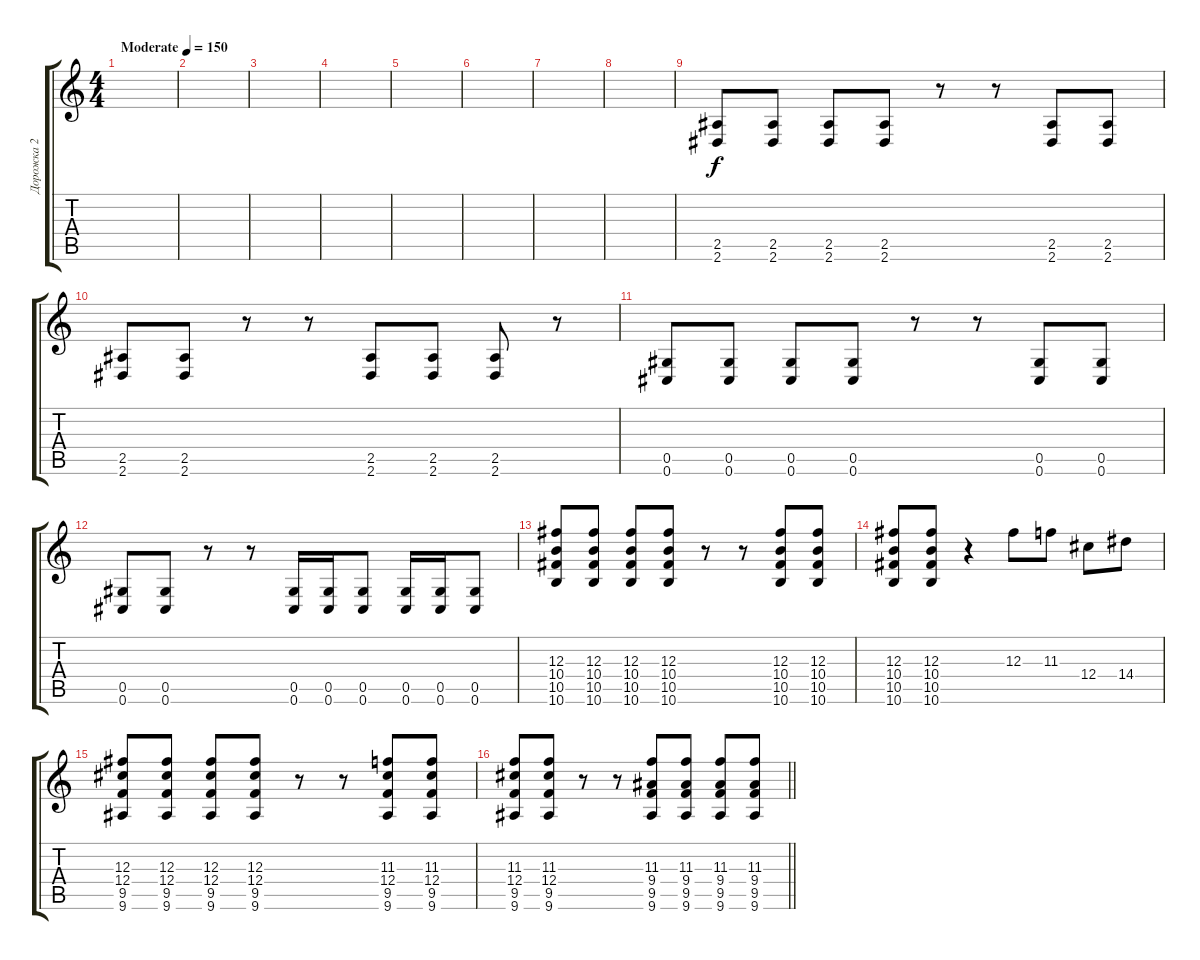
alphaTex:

\track ("Дорожка 2" "Дорожка 2") {instrument overdrivenguitar}
\staff {score tabs}
\tuning (Eb4 Bb3 Gb3 Db3 Ab2 Db2) {hide}
\ts (4 4)
\tempo (150 "Moderate")
\clef g2
\ks c
|
|
|
|
|
|
|
|
(2.5 2.6).8{instrument overdrivenguitar} (2.5 2.6).8 (2.5 2.6).8 (2.5 2.6).8 r.8 r.8 (2.5 2.6).8 (2.5 2.6).8 |
(2.5 2.6).8 (2.5 2.6).8 r.8 r.8 (2.5 2.6).8 (2.5 2.6).8 (2.5 2.6).8 r.8 |
(0.5 0.6).8 (0.5 0.6).8 (0.5 0.6).8 (0.5 0.6).8 r.8 r.8 (0.5 0.6).8 (0.5 0.6).8 |
(0.5 0.6).8 (0.5 0.6).8 r.8 r.8 (0.5 0.6).16 (0.5 0.6).16 (0.5 0.6).8 (0.5 0.6).16 (0.5 0.6).16 (0.5 0.6).8 |
(12.3 10.4 10.5 10.6).8 (12.3 10.4 10.5 10.6).8 (12.3 10.4 10.5 10.6).8 (12.3 10.4 10.5 10.6).8 r.8 r.8 (12.3 10.4 10.5 10.6).8 (12.3 10.4 10.5 10.6).8 |
(12.3 10.4 10.5 10.6).8 (12.3 10.4 10.5 10.6).8 r.4 12.3.8 11.3.8 12.4.8 14.4.8 |
(12.3 12.4 9.5 9.6).8 (12.3 12.4 9.5 9.6).8 (12.3 12.4 9.5 9.6).8 (12.3 12.4 9.5 9.6).8 r.8 r.8 (11.3 12.4 9.5 9.6).8 (11.3 12.4 9.5 9.6).8 |
\barLineRight lightlight
(11.3 12.4 9.5 9.6).8 (11.3 12.4 9.5 9.6).8 r.8 r.8 (11.3 9.4 9.5 9.6).8 (11.3 9.4 9.5 9.6).8 (11.3 9.4 9.5 9.6).8 (11.3 9.4 9.5 9.6).8
